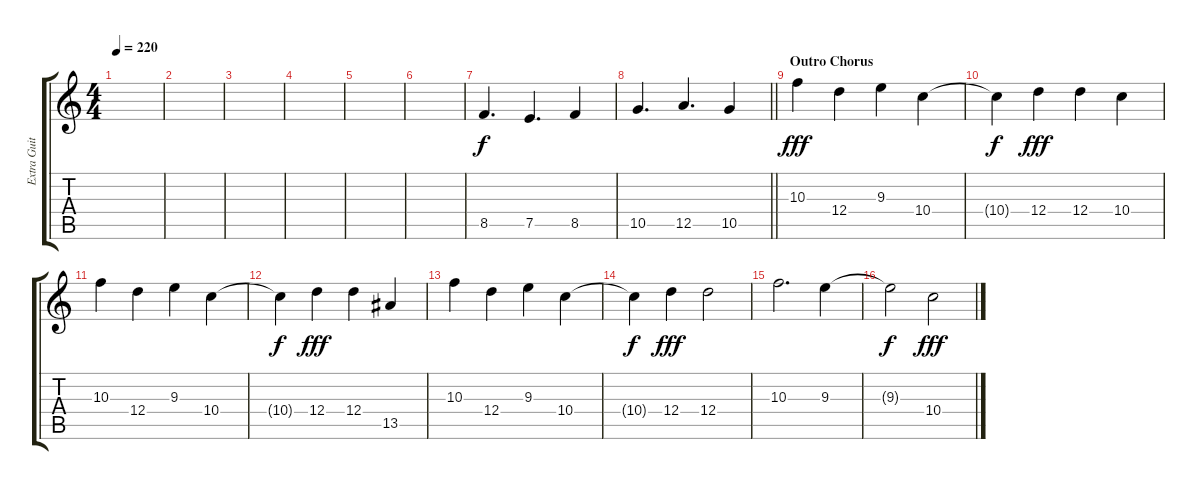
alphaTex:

\track ("Extra Guitar" "Extra Guit") {instrument distortionguitar}
\staff {score tabs}
\tuning (E4 B3 G3 D3 A2 D2) {hide}
\ts (4 4)
\tempo 220
\clef g2
\ks c
|
|
|
|
|
|
8.5.4{d balance 8} 7.5.4{d} 8.5.4 |
\barLineRight lightlight
10.5.4{d} 12.5.4{d} 10.5.4 |
\section ("" "Outro Chorus")
10.3.4{dy fff volume 13 balance 16} 12.4.4 9.3.4 10.4.4 |
10.4{t}.4{dy f} 12.4.4{dy fff} 12.4.4 10.4.4 |
10.3.4 12.4.4 9.3.4 10.4.4 |
10.4{t}.4{dy f} 12.4.4{dy fff} 12.4.4 13.5.4 |
10.3.4 12.4.4 9.3.4 10.4.4 |
10.4{t}.4{dy f} 12.4.4{dy fff} 12.4.2 |
10.3.2{d} 9.3.4 |
9.3{t}.2{dy f} 10.4.2{dy fff}
